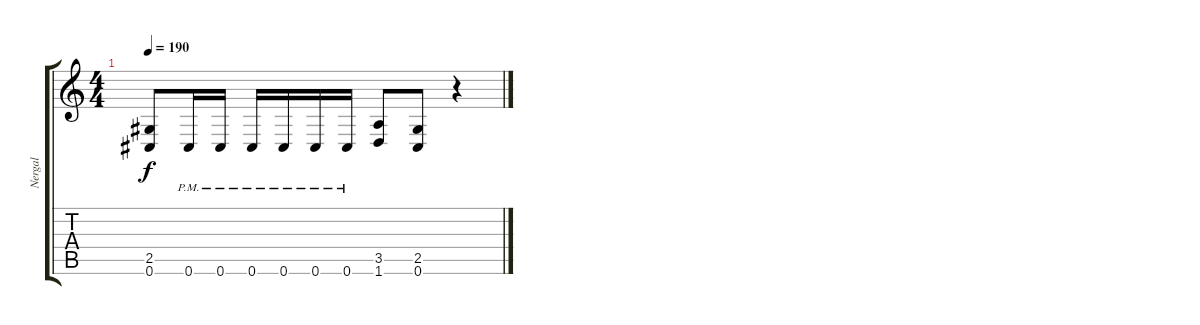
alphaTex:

\track ("Nergal" "Nergal") {instrument distortionguitar}
\staff {score tabs}
\tuning (Db4 Ab3 E3 B2 Gb2 Db2) {hide}
\ts (4 4)
\tempo 190
\clef g2
\ks c
(2.5 0.6).8{dy f} 0.6{pm}.16 0.6{pm}.16 0.6{pm}.16 0.6{pm}.16 0.6{pm}.16 0.6{pm}.16 (3.5 1.6).8 (2.5 0.6).8 r.4
